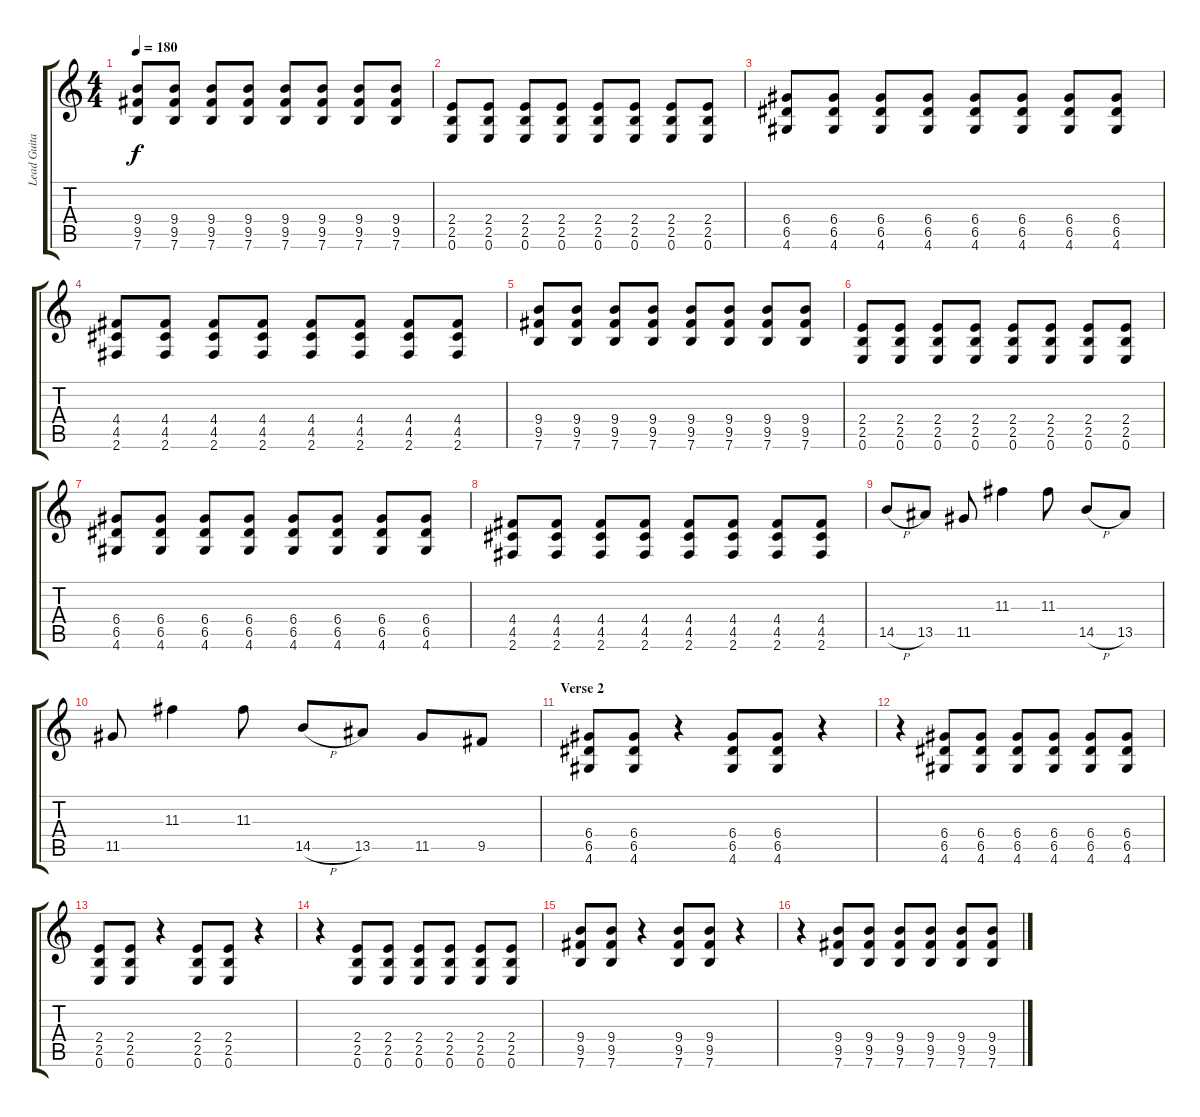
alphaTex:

\track ("Lead Guitar" "Lead Guita") {instrument distortionguitar}
\staff {score tabs}
\tuning (E4 B3 G3 D3 A2 E2) {hide}
\ts (4 4)
\tempo 180
\clef g2
\ks c
(9.4 9.5 7.6).8{dy f} (9.4 9.5 7.6).8 (9.4 9.5 7.6).8 (9.4 9.5 7.6).8 (9.4 9.5 7.6).8 (9.4 9.5 7.6).8 (9.4 9.5 7.6).8 (9.4 9.5 7.6).8 |
(2.4 2.5 0.6).8 (2.4 2.5 0.6).8 (2.4 2.5 0.6).8 (2.4 2.5 0.6).8 (2.4 2.5 0.6).8 (2.4 2.5 0.6).8 (2.4 2.5 0.6).8 (2.4 2.5 0.6).8 |
(6.4 6.5 4.6).8 (6.4 6.5 4.6).8 (6.4 6.5 4.6).8 (6.4 6.5 4.6).8 (6.4 6.5 4.6).8 (6.4 6.5 4.6).8 (6.4 6.5 4.6).8 (6.4 6.5 4.6).8 |
(4.4 4.5 2.6).8 (4.4 4.5 2.6).8 (4.4 4.5 2.6).8 (4.4 4.5 2.6).8 (4.4 4.5 2.6).8 (4.4 4.5 2.6).8 (4.4 4.5 2.6).8 (4.4 4.5 2.6).8 |
(9.4 9.5 7.6).8 (9.4 9.5 7.6).8 (9.4 9.5 7.6).8 (9.4 9.5 7.6).8 (9.4 9.5 7.6).8 (9.4 9.5 7.6).8 (9.4 9.5 7.6).8 (9.4 9.5 7.6).8 |
(2.4 2.5 0.6).8 (2.4 2.5 0.6).8 (2.4 2.5 0.6).8 (2.4 2.5 0.6).8 (2.4 2.5 0.6).8 (2.4 2.5 0.6).8 (2.4 2.5 0.6).8 (2.4 2.5 0.6).8 |
(6.4 6.5 4.6).8 (6.4 6.5 4.6).8 (6.4 6.5 4.6).8 (6.4 6.5 4.6).8 (6.4 6.5 4.6).8 (6.4 6.5 4.6).8 (6.4 6.5 4.6).8 (6.4 6.5 4.6).8 |
(4.4 4.5 2.6).8 (4.4 4.5 2.6).8 (4.4 4.5 2.6).8 (4.4 4.5 2.6).8 (4.4 4.5 2.6).8 (4.4 4.5 2.6).8 (4.4 4.5 2.6).8 (4.4 4.5 2.6).8 |
14.5{h}.8 13.5.8 11.5.8 11.3.4 11.3.8 14.5{h}.8 13.5.8 |
11.5.8 11.3.4 11.3.8 14.5{h}.8 13.5.8 11.5.8 9.5.8 |
\section ("" "Verse 2")
(6.4 6.5 4.6).8 (6.4 6.5 4.6).8 r.4 (6.4 6.5 4.6).8 (6.4 6.5 4.6).8 r.4 |
r.4 (6.4 6.5 4.6).8 (6.4 6.5 4.6).8 (6.4 6.5 4.6).8 (6.4 6.5 4.6).8 (6.4 6.5 4.6).8 (6.4 6.5 4.6).8 |
(2.4 2.5 0.6).8 (2.4 2.5 0.6).8 r.4 (2.4 2.5 0.6).8 (2.4 2.5 0.6).8 r.4 |
r.4 (2.4 2.5 0.6).8 (2.4 2.5 0.6).8 (2.4 2.5 0.6).8 (2.4 2.5 0.6).8 (2.4 2.5 0.6).8 (2.4 2.5 0.6).8 |
(9.4 9.5 7.6).8 (9.4 9.5 7.6).8 r.4 (9.4 9.5 7.6).8 (9.4 9.5 7.6).8 r.4 |
r.4 (9.4 9.5 7.6).8 (9.4 9.5 7.6).8 (9.4 9.5 7.6).8 (9.4 9.5 7.6).8 (9.4 9.5 7.6).8 (9.4 9.5 7.6).8
